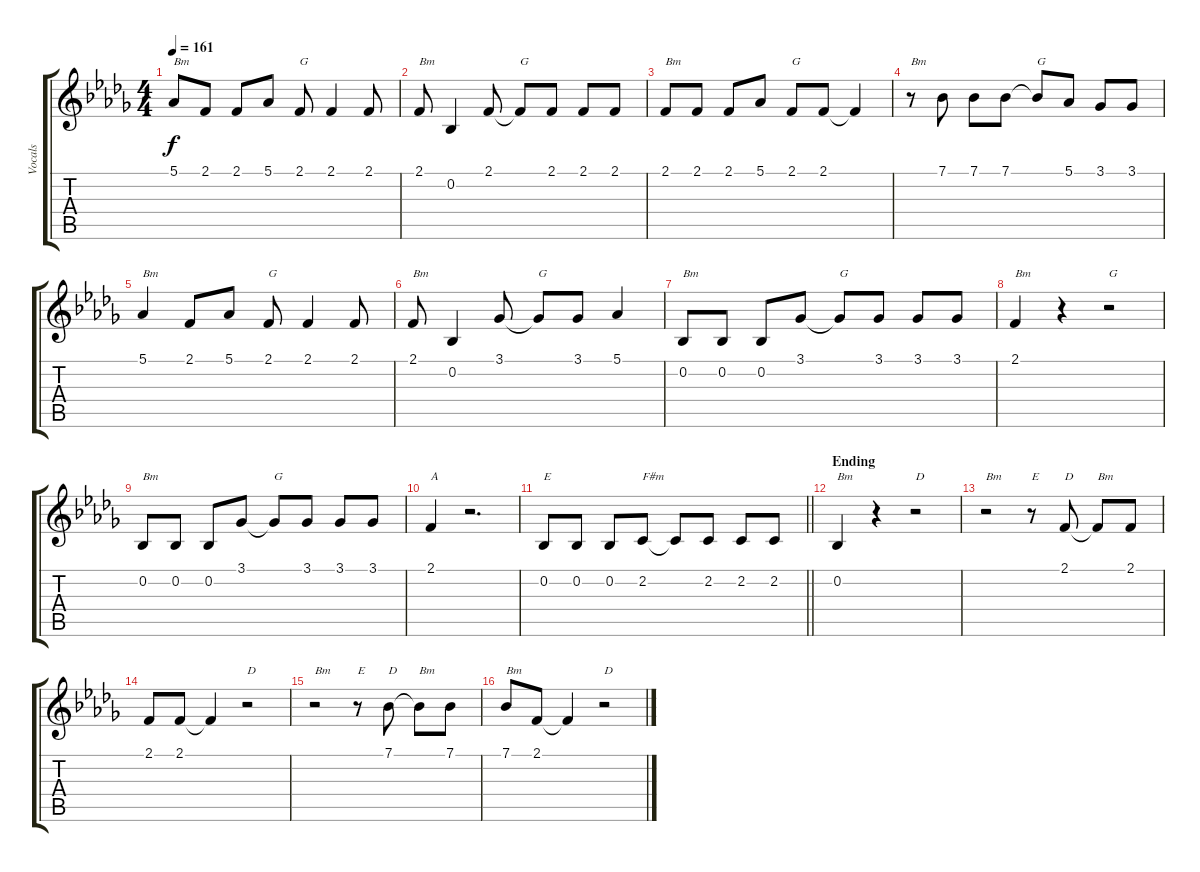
\track ("Vocals" "Vocals") {instrument sopranosax}
\staff {score tabs}
\tuning (Eb4 Bb3 Gb3 Db3 Ab2 Eb2) {hide}
\ts (4 4)
\tempo 161
\clef g2
\ks bbminor
5.1.8{txt "Bm" dy f} 2.1.8 2.1.8 5.1.8 2.1.8{txt "G"} 2.1.4 2.1.8 |
2.1.8{txt "Bm"} 0.2.4 2.1.8 2.1{t}.8{txt "G"} 2.1.8 2.1.8 2.1.8 |
2.1.8{txt "Bm"} 2.1.8 2.1.8 5.1.8 2.1.8{txt "G"} 2.1.8 2.1{t}.4 |
r.8{txt "Bm"} 7.1.8 7.1.8 7.1.8 7.1{t}.8{txt "G"} 5.1.8 3.1.8 3.1.8 |
5.1.4{txt "Bm"} 2.1.8 5.1.8 2.1.8{txt "G"} 2.1.4 2.1.8 |
2.1.8{txt "Bm"} 0.2.4 3.1.8 3.1{t}.8{txt "G"} 3.1.8 5.1.4 |
0.2.8{txt "Bm"} 0.2.8 0.2.8 3.1.8 3.1{t}.8{txt "G"} 3.1.8 3.1.8 3.1.8 |
2.1.4{txt "Bm"} r.4 r.2{txt "G"} |
0.2.8{txt "Bm"} 0.2.8 0.2.8 3.1.8 3.1{t}.8{txt "G"} 3.1.8 3.1.8 3.1.8 |
2.1.4{txt "A"} r.2{d} |
\barLineRight lightlight
0.2.8{txt "E"} 0.2.8 0.2.8 2.2.8{txt "F#m"} 2.2{t}.8 2.2.8 2.2.8 2.2.8 |
\section ("" "Ending")
0.2.4{txt "Bm"} r.4 r.2{txt "D"} |
r.2{txt "Bm"} r.8{txt "E"} 2.1.8{txt "D"} 2.1{t}.8{txt "Bm"} 2.1.8 |
2.1.8 2.1.8 2.1{t}.4 r.2{txt "D"} |
r.2{txt "Bm"} r.8{txt "E"} 7.1.8{txt "D"} 7.1{t}.8{txt "Bm"} 7.1.8 |
7.1.8{txt "Bm"} 2.1.8 2.1{t}.4 r.2{txt "D"}
